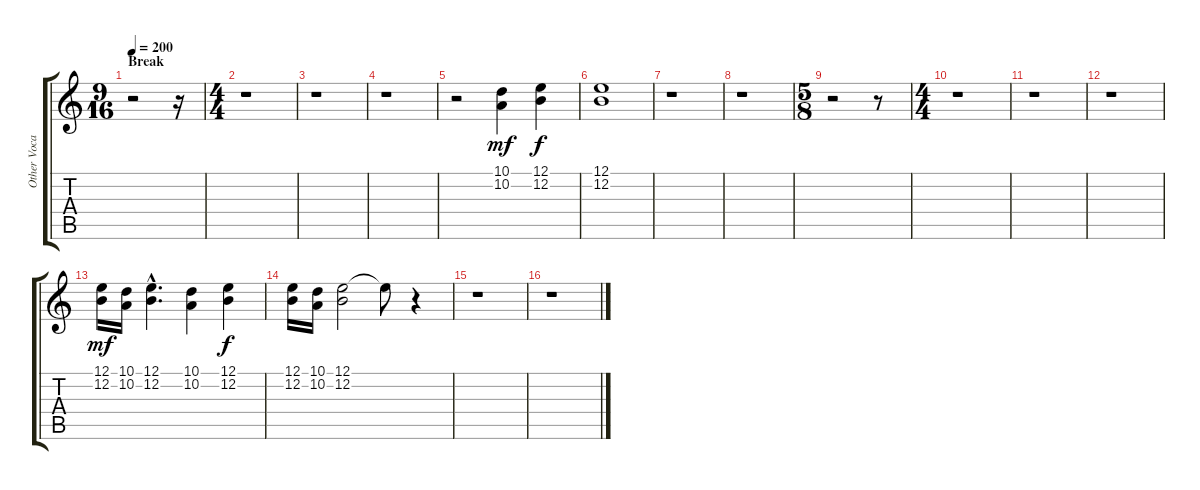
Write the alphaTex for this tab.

\track ("Other Vocals" "Other Voca") {instrument sopranosax}
\staff {score tabs}
\tuning (E4 B3 G3 D3 A2 E2) {hide}
\ts (9 16)
\section ("" "Break")
\tempo 200
\clef g2
\ks c
r.2{dy f} r.16 |
\ts (4 4)
r.1 |
r.1 |
r.1 |
r.2 (10.1 10.2).4{dy mf} (12.1 12.2).4{dy f} |
(12.1 12.2).1{instrument sopranosax} |
r.1 |
r.1 |
\ts (5 8)
r.2 r.8 |
\ts (4 4)
r.1 |
r.1 |
r.1 |
(12.1 12.2).16{dy mf} (10.1 10.2).16 (12.1{hac} 12.2{hac}).4{d} (10.1 10.2).4 (12.1 12.2).4{dy f} |
(12.1 12.2).16 (10.1 10.2).16 (12.1 12.2).2 12.1{t}.8 r.4 |
r.1 |
r.1
